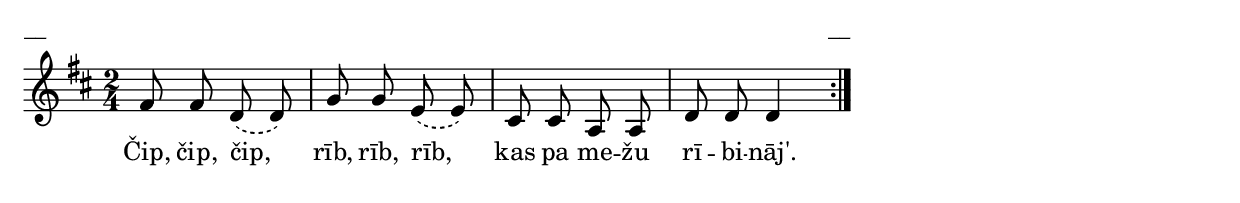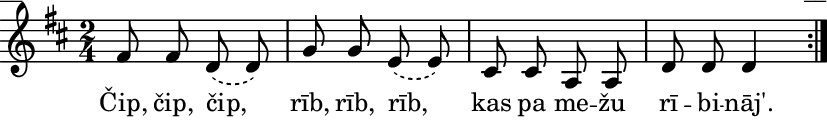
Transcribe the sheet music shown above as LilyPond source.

\version "2.13.18"
#(ly:set-option 'crop #t)

%\header {
%    title = "Čip, čip, čip, rīb, rīb, rīb",AA lapas
%}
\paper {
line-width = 14\cm
left-margin = 0.4\cm
between-system-padding = 0.1\cm
between-system-space = 0.1\cm
}
\layout {
indent = #0
ragged-last = ##f
}

voiceA = \relative c' {
\clef "treble"
\key d \major
\repeat volta 2 {
\time 2/4
\slurDashed
fis8 fis d( d) |
\slurDashed
g8 g e( e) |
cis8 cis a a |
d8 d d4 |
}
} 

lyricA = \lyricmode {
Čip, čip, čip, rīb, rīb, rīb, kas pa me -- žu rī -- bi -- nāj'.
} 

fullScore = <<
\new Staff {
<<
\new Voice = "voiceA" { \oneVoice \autoBeamOff \voiceA }
\new Lyrics \lyricsto "voiceA" \lyricA
>>
}
>>

\score {
\fullScore
\header { piece = "__" opus = "__" }
}
\markup { \with-color #(x11-color 'white) \sans \smaller "__" }
\score {
\unfoldRepeats
\fullScore
\midi {
\context { \Staff \remove "Staff_performer" }
\context { \Voice \consists "Staff_performer" }
}
}


